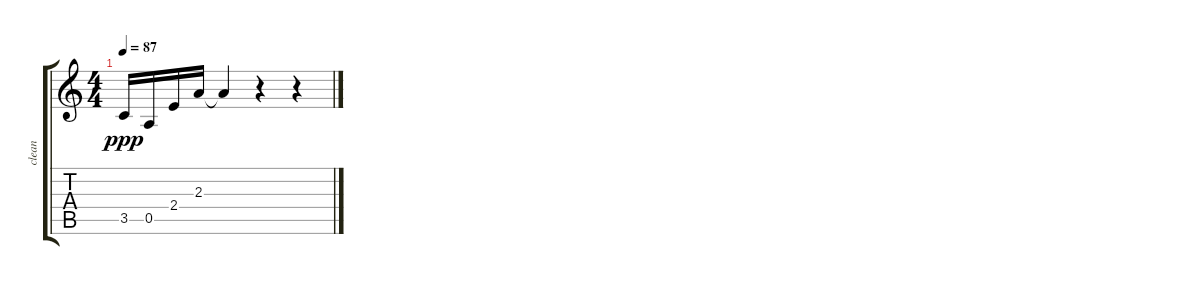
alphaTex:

\track ("clean" "clean") {instrument electricguitarclean}
\staff {score tabs}
\tuning (E4 B3 G3 D3 A2 E2) {hide}
\ts (4 4)
\tempo 87
\clef g2
\ks c
3.5.16{dy ppp} 0.5.16 2.4.16 2.3.16 2.3{t}.4 r.4 r.4
